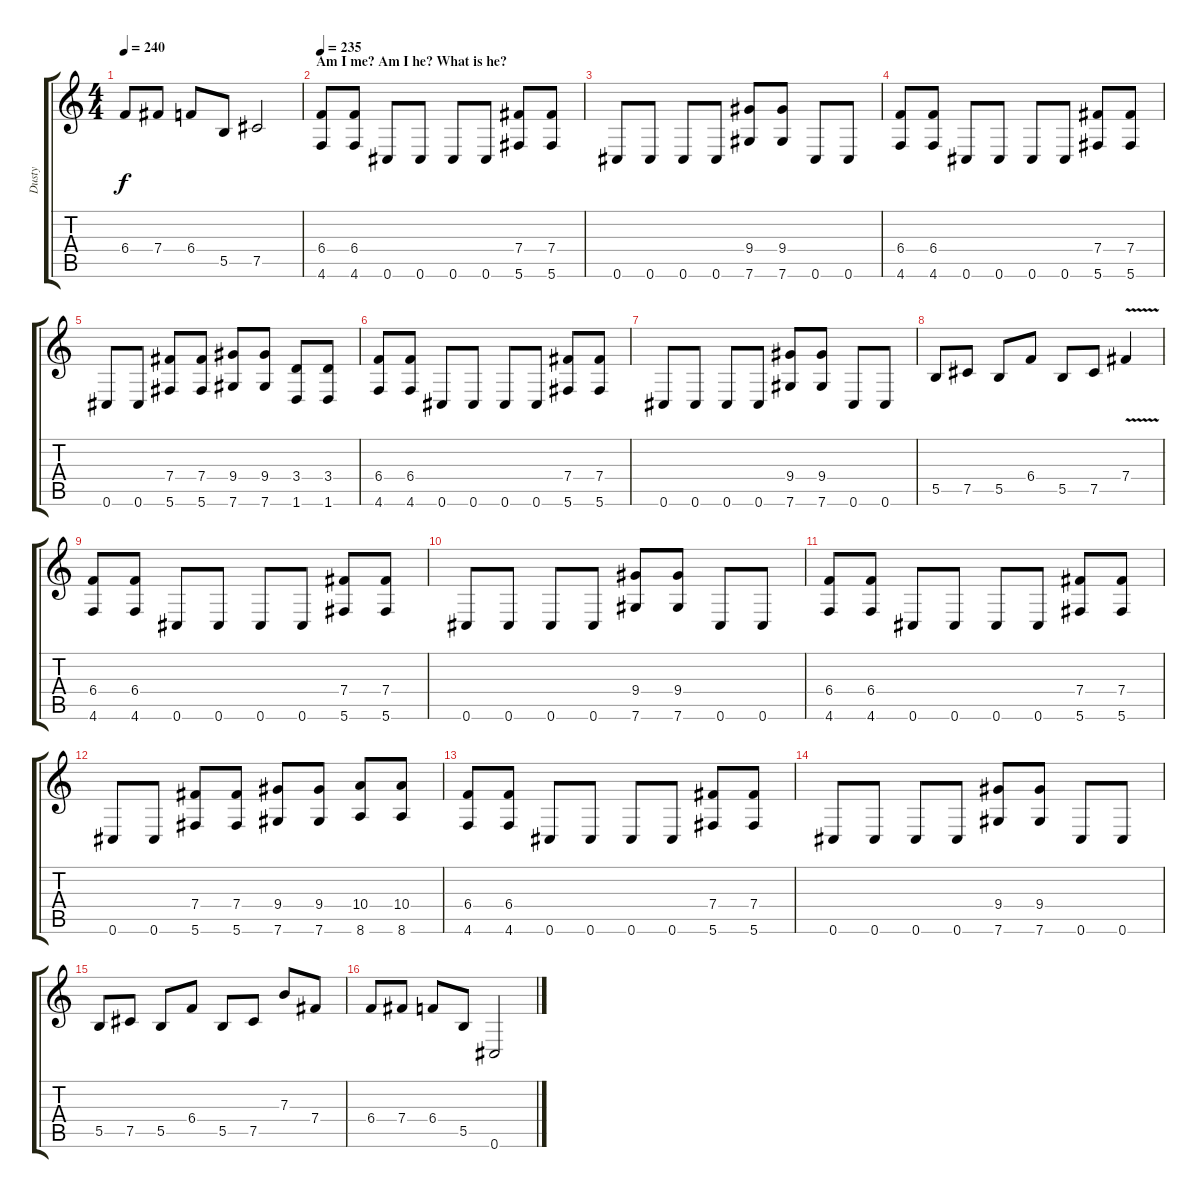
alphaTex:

\track ("Dusty" "Dusty") {instrument distortionguitar}
\staff {score tabs}
\tuning (Db4 Ab3 E3 B2 Gb2 Db2) {hide}
\ts (4 4)
\tempo 240
\clef g2
\ks c
6.4.8{dy f} 7.4.8 6.4.8 5.5.8 7.5.2 |
\section ("" "Am I me? Am I he? What is he?")
\tempo 235
(6.4 4.6).8 (6.4 4.6).8 0.6.8 0.6.8 0.6.8 0.6.8 (7.4 5.6).8 (7.4 5.6).8 |
0.6.8 0.6.8 0.6.8 0.6.8 (9.4 7.6).8 (9.4 7.6).8 0.6.8 0.6.8 |
(6.4 4.6).8 (6.4 4.6).8 0.6.8 0.6.8 0.6.8 0.6.8 (7.4 5.6).8 (7.4 5.6).8 |
0.6.8 0.6.8 (7.4 5.6).8 (7.4 5.6).8 (9.4 7.6).8 (9.4 7.6).8 (3.4 1.6).8 (3.4 1.6).8 |
(6.4 4.6).8 (6.4 4.6).8 0.6.8 0.6.8 0.6.8 0.6.8 (7.4 5.6).8 (7.4 5.6).8 |
0.6.8 0.6.8 0.6.8 0.6.8 (9.4 7.6).8 (9.4 7.6).8 0.6.8 0.6.8 |
5.5.8 7.5.8 5.5.8 6.4.8 5.5.8 7.5.8 7.4{v}.4 |
(6.4 4.6).8 (6.4 4.6).8 0.6.8 0.6.8 0.6.8 0.6.8 (7.4 5.6).8 (7.4 5.6).8 |
0.6.8 0.6.8 0.6.8 0.6.8 (9.4 7.6).8 (9.4 7.6).8 0.6.8 0.6.8 |
(6.4 4.6).8 (6.4 4.6).8 0.6.8 0.6.8 0.6.8 0.6.8 (7.4 5.6).8 (7.4 5.6).8 |
0.6.8 0.6.8 (7.4 5.6).8 (7.4 5.6).8 (9.4 7.6).8 (9.4 7.6).8 (10.4 8.6).8 (10.4 8.6).8 |
(6.4 4.6).8 (6.4 4.6).8 0.6.8 0.6.8 0.6.8 0.6.8 (7.4 5.6).8 (7.4 5.6).8 |
0.6.8 0.6.8 0.6.8 0.6.8 (9.4 7.6).8 (9.4 7.6).8 0.6.8 0.6.8 |
5.5.8 7.5.8 5.5.8 6.4.8 5.5.8 7.5.8 7.3.8 7.4.8 |
6.4.8 7.4.8 6.4.8 5.5.8 0.6.2
